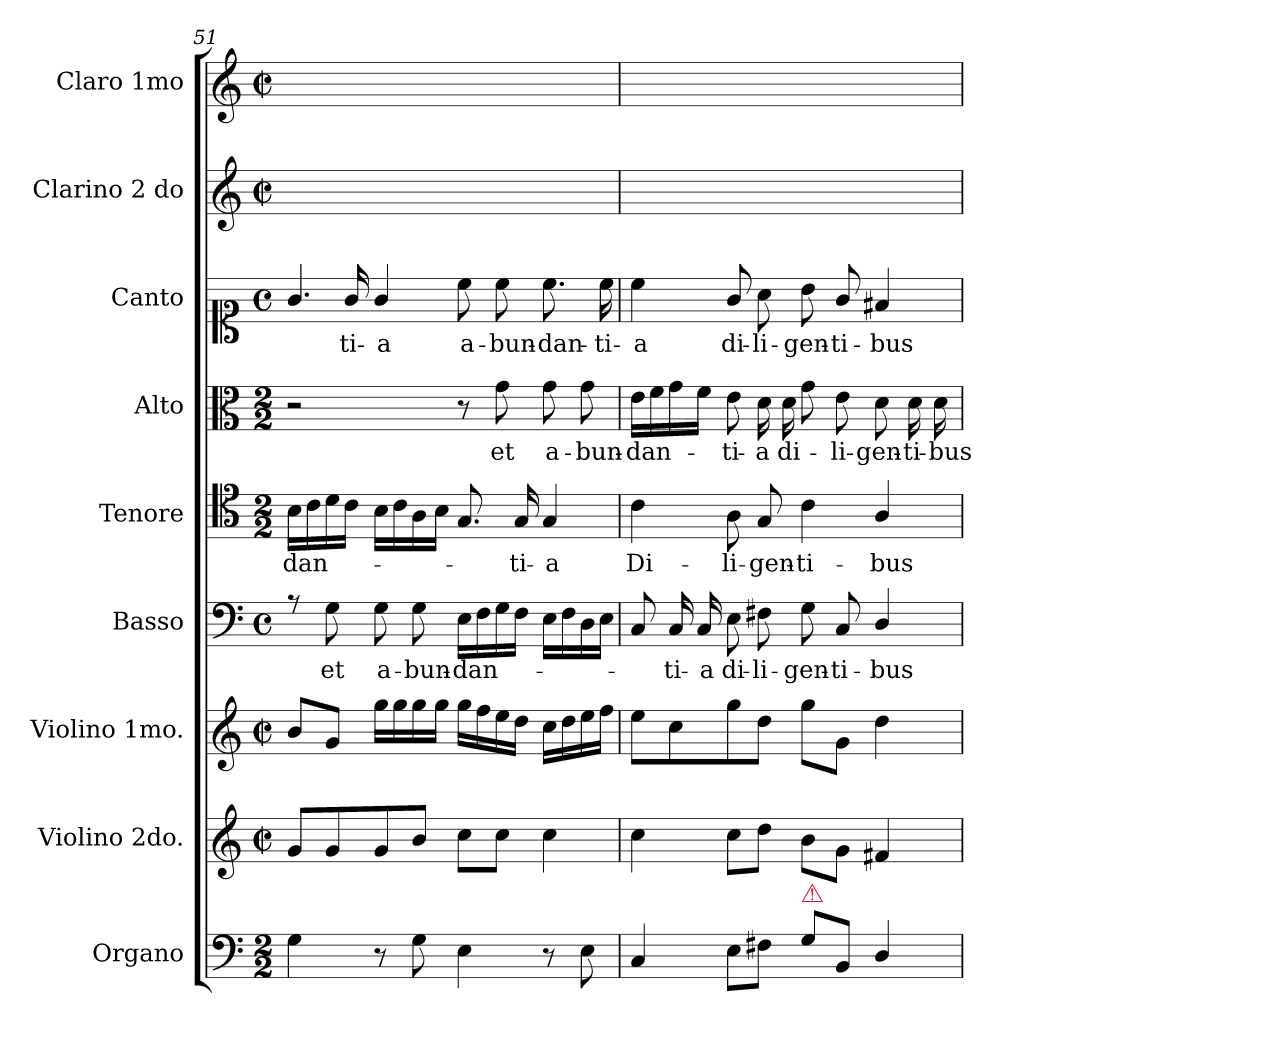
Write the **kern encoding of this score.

**kern	**kern	**kern	**kern	**text	**kern	**text	**kern	**text	**kern	**text	**kern	**kern
*part9	*part8	*part7	*part6	*part6	*part5	*part5	*part4	*part4	*part3	*part3	*part2	*part1
*staff9	*staff8	*staff7	*staff6	*staff6	*staff5	*staff5	*staff4	*staff4	*staff3	*staff3	*staff2	*staff1
*I"Organo	*I"Violino 2do.	*I"Violino 1mo.	*I"Basso	*	*I"Tenore	*	*I"Alto	*	*I"Canto	*	*I"Clarino 2 do	*I"Claro 1mo
*I'org	*I'vl 2	*I'vl 1	*I'B	*	*I'T	*	*I'A	*	*	*	*I'clno 2	*
*clefF4	*clefG2	*clefG2	*clefF4	*	*clefC4	*	*clefC3	*	*clefC1	*	*clefG2	*clefG2
*k[]	*k[]	*k[]	*k[]	*	*k[]	*	*k[]	*	*k[]	*	*k[]	*k[]
*M2/2	*M2/2	*M2/2	*M2/2	*	*M2/2	*	*M2/2	*	*M2/2	*	*M2/2	*M2/2
*	*met(c|)	*met(c|)	*met(c)	*	*	*	*	*	*met(c)	*	*met(c|)	*met(c|)
=51	=51	=51	=51	=51	=51	=51	=51	=51	=51	=51	=51	=51
!	!	!	!	!	!	!	!	!	!LO:N:vis=4.	!	!	!
4G\	8g/L	8b/L	8rA	.	16B\LL	-dan-	2r	.	8.g/	.	1ryy	1ryy
.	.	.	.	.	16c\	.	.	.	.	.	.	.
.	8g/	8g/J	8G\	et	16d\	.	.	.	.	.	.	.
.	.	.	.	.	16c\JJ	.	.	.	16g/	-ti-	.	.
8r	8g/	16gg\LL	8G\	a-	16B\LL	.	.	.	4g/	-a	.	.
.	.	16gg\	.	.	16c\	.	.	.	.	.	.	.
8G\	8b/J	16gg\	8G\	-bun-	16A\	.	.	.	.	.	.	.
.	.	16gg\JJ	.	.	16B\JJ	.	.	.	.	.	.	.
4E\	8cc\L	16gg\LL	16E\LL	-dan-	8.G/	.	8r	.	8cc\	a-	.	.
.	.	16ff\	16F\	.	.	.	.	.	.	.	.	.
.	8cc\J	16ee\	16G\	.	.	.	8g\	et	8cc\	-bun-	.	.
.	.	16dd\JJ	16F\JJ	.	16G/	-ti-	.	.	.	.	.	.
8r	4cc\	16cc\LL	16E\LL	.	4G/	-a	8g\	a-	8.cc\	-dan-	.	.
.	.	16dd\	16F\	.	.	.	.	.	.	.	.	.
8E\	.	16ee\	16D\	.	.	.	8g\	-bun-	.	.	.	.
.	.	16ff\JJ	16E\JJ	.	.	.	.	.	16cc\	-ti-	.	.
=52	=52	=52	=52	=52	=52	=52	=52	=52	=52	=52	=52	=52
4C/	4cc\	8ee\L	8C/	.	4c\	Di-	16e\LL	-dan-	4cc\	-a	1ryy	1ryy
.	.	.	.	.	.	.	16f\	.	.	.	.	.
.	.	8cc\	16C/	-ti-	.	.	16g\	.	.	.	.	.
.	.	.	16C/	-a	.	.	16f\JJ	.	.	.	.	.
8E\L	8cc\L	8gg\	8E\	di-	8A\	-li-	8e\	-ti-	8g/	di-	.	.
8F#X\J	8dd\J	8dd\J	8F#X\	-li-	8G/	-gen-	16d\	-a	8a\	-li-	.	.
.	.	.	.	.	.	.	16d\	di-	.	.	.	.
!LO:TX:a:color=crimson:t=⚠	!	!	!	!	!	!	!	!	!	!	!	!
8G\L	8b\L	8gg\L	8G\	-gen-	4c\	-ti-	8g\	.	8b\	-gen-	.	.
8BB/J	8g\J	8g\J	8C/	-ti-	.	.	8e\	-li-	8g/	-ti-	.	.
4D/	4f#X/	4dd\	4D/	-bus	4A/	-bus	8d\	-gen-	4f#X/	-bus	.	.
.	.	.	.	.	.	.	16d\	-ti-	.	.	.	.
.	.	.	.	.	.	.	16d\	-bus	.	.	.	.
=	=	=	=	=	=	=	=	=	=	=	=	=
*-	*-	*-	*-	*-	*-	*-	*-	*-	*-	*-	*-	*-
